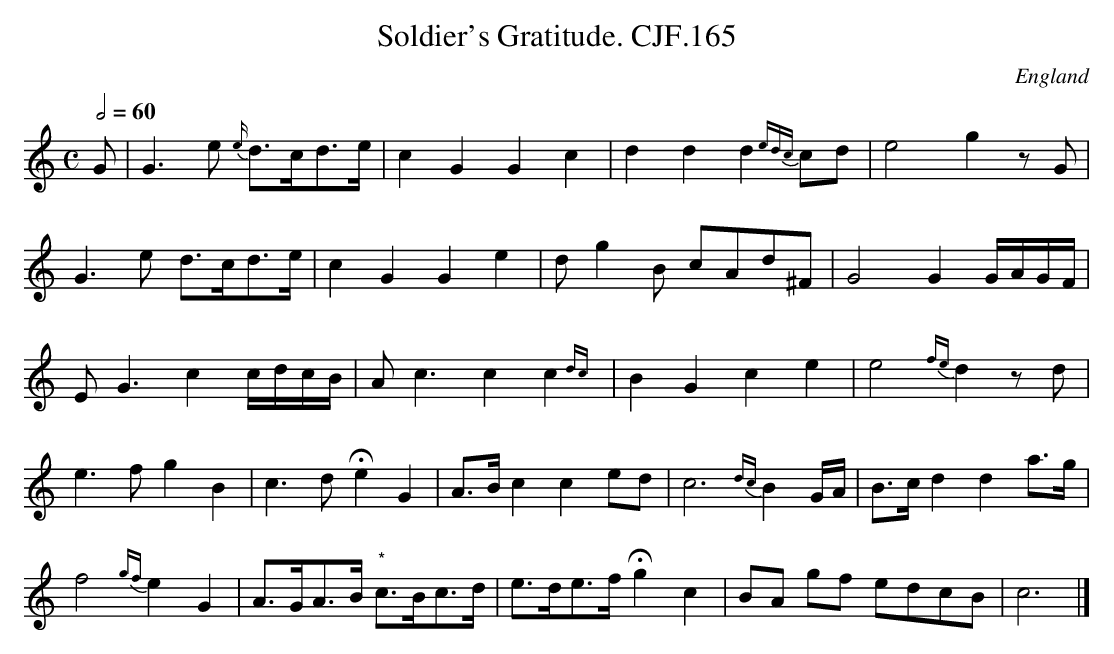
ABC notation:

X:1
T:Soldier's Gratitude. CJF.165
O:England
M:C
L:1/8
Q:2/4=60
K:C major
G|G3e {e/}d>cd>e|c2G2G2c2|d2d2d2{edc}cd|e4g2zG|!
G3e d>cd>e|c2G2G2e2|dg2B cAd^F|G4G2 G/A/G/F/|!
EG3c2c/d/c/B/|Ac3c2c2{dc}|B2G2c2e2|e4{fe}d2zd|!
e3fg2B2|c3dHe2G2|A>Bc2c2ed|c6{dc}B2G/A/|\
B>cd2d2a>g|!
f4{gf}e2G2|A>GA>B"*"  c>Bc>d|\
e>de>fHg2c2|BA gf edcB|c6|]
